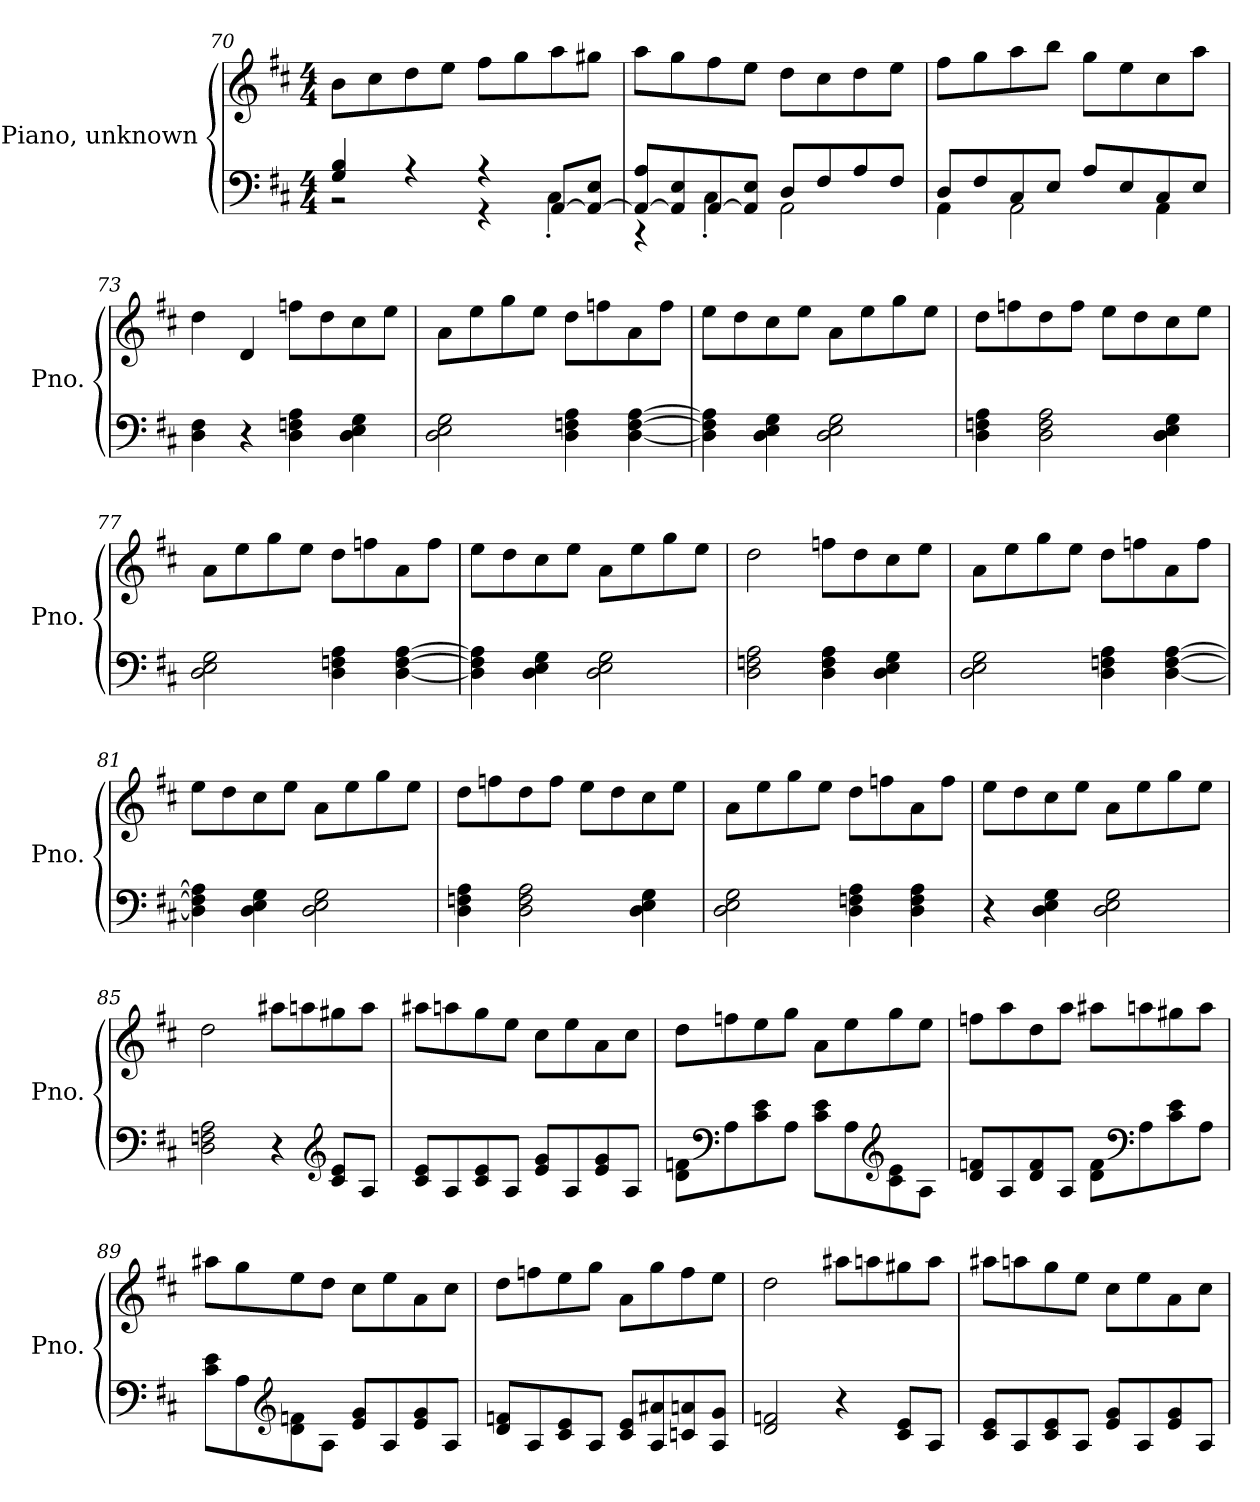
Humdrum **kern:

**kern	**kern
*part1	*part1
*staff2	*staff1
*I"Piano, unknown	*
*I'Pno.	*
*clefF4	*clefG2
*k[f#c#]	*k[f#c#]
*M4/4	*M4/4
=70	=70
*^	*
4G/ 4B/	2r	8b\L
.	.	8cc#\
4r	.	8dd\
.	.	8ee\J
4r	4r	8ff#\L
.	.	8gg\
[8AA/L	4C#'\	8aa\
8AA/_ 8E/J	.	8gg#X\J
!!LO:LB:g=z
=71	=71	=71
8AA/_ 8A/L	4r	8aa\L
8AA/] 8E/	.	8gg\
[8AA/	4C#'\	8ff#\
8AA/] 8E/J	.	8ee\J
8D/L	2AA\	8dd\L
8F#/	.	8cc#\
8A/	.	8dd\
8F#/J	.	8ee\J
=72	=72	=72
8D/L	4AA\	8ff#\L
8F#/	.	8gg\
8C#/	2AA\	8aa\
8E/J	.	8bb\J
8A/L	.	8gg\L
8E/	.	8ee\
8C#/	4AA\	8cc#\
8E/J	.	8aa\J
*v	*v	*
=73	=73
4D\ 4F#\	4dd\
4r	4d/
4D\ 4Fn\ 4A\	8ffn\L
.	8dd\
4D\ 4E\ 4G\	8cc#\
.	8ee\J
=74	=74
2D\ 2E\ 2G\	8a\L
.	8ee\
.	8gg\
.	8ee\J
4D\ 4Fn\ 4A\	8dd\L
.	8ffn\
[4D\ [4F\ [4A\	8a\
.	8ff\J
=75	=75
4D\] 4F\] 4A\]	8ee\L
.	8dd\
4D\ 4E\ 4G\	8cc#\
.	8ee\J
2D\ 2E\ 2G\	8a\L
.	8ee\
.	8gg\
.	8ee\J
!!LO:LB:g=z
=76	=76
4D\ 4Fn\ 4A\	8dd\L
.	8ffn\
2D\ 2F\ 2A\	8dd\
.	8ff\J
.	8ee\L
.	8dd\
4D\ 4E\ 4G\	8cc#\
.	8ee\J
=77	=77
2D\ 2E\ 2G\	8a\L
.	8ee\
.	8gg\
.	8ee\J
4D\ 4Fn\ 4A\	8dd\L
.	8ffn\
[4D\ [4F\ [4A\	8a\
.	8ff\J
=78	=78
4D\] 4F\] 4A\]	8ee\L
.	8dd\
4D\ 4E\ 4G\	8cc#\
.	8ee\J
2D\ 2E\ 2G\	8a\L
.	8ee\
.	8gg\
.	8ee\J
=79	=79
2D\ 2Fn\ 2A\	2dd\
4D\ 4F\ 4A\	8ffn\L
.	8dd\
4D\ 4E\ 4G\	8cc#\
.	8ee\J
=80	=80
2D\ 2E\ 2G\	8a\L
.	8ee\
.	8gg\
.	8ee\J
4D\ 4Fn\ 4A\	8dd\L
.	8ffn\
[4D\ [4F\ [4A\	8a\
.	8ff\J
!!LO:LB:g=z
=81	=81
4D\] 4F\] 4A\]	8ee\L
.	8dd\
4D\ 4E\ 4G\	8cc#\
.	8ee\J
2D\ 2E\ 2G\	8a\L
.	8ee\
.	8gg\
.	8ee\J
=82	=82
4D\ 4Fn\ 4A\	8dd\L
.	8ffn\
2D\ 2F\ 2A\	8dd\
.	8ff\J
.	8ee\L
.	8dd\
4D\ 4E\ 4G\	8cc#\
.	8ee\J
=83	=83
2D\ 2E\ 2G\	8a\L
.	8ee\
.	8gg\
.	8ee\J
4D\ 4Fn\ 4A\	8dd\L
.	8ffn\
4D\ 4F\ 4A\	8a\
.	8ff\J
=84	=84
4r	8ee\L
.	8dd\
4D\ 4E\ 4G\	8cc#\
.	8ee\J
2D\ 2E\ 2G\	8a\L
.	8ee\
.	8gg\
.	8ee\J
=85	=85
2D\ 2Fn\ 2A\	2dd\
4r	8aa#X\L
.	8aan\
*clefG2	*
8c#/ 8e/L	8gg#X\
8A/J	8aa\J
!!LO:PB:g=z
=86	=86
8c#/ 8e/L	8aa#X\L
8A/	8aan\
8c#/ 8e/	8gg\
8A/J	8ee\J
8e/ 8g/L	8cc#\L
8A/	8ee\
8e/ 8g/	8a\
8A/J	8cc#\J
=87	=87
8d\ 8fn\L	8dd\L
*clefF4	*
8A\	8ffn\
8c#\ 8e\	8ee\
8A\J	8gg\J
8c#\ 8e\L	8a\L
8A\	8ee\
*clefG2	*
8c#\ 8e\	8gg\
8A\J	8ee\J
=88	=88
8d/ 8fn/L	8ffn\L
8A/	8aa\
8d/ 8f/	8dd\
8A/J	8aa\J
8d\ 8f\L	8aa#X\L
*clefF4	*
8A\	8aan\
8c#\ 8e\	8gg#X\
8A\J	8aa\J
!!LO:LB:g=z
=89	=89
8c#\ 8e\L	8aa#X\L
8A\	8gg\
*clefG2	*
8d\ 8fn\	8ee\
8A\J	8dd\J
8e/ 8g/L	8cc#\L
8A/	8ee\
8e/ 8g/	8a\
8A/J	8cc#\J
=90	=90
8d/ 8fn/L	8dd\L
8A/	8ffn\
8c#/ 8e/	8ee\
8A/J	8gg\J
8c#/ 8e/L	8a\L
8A/ 8a#X/	8gg\
8cn/ 8an/	8ff\
8A/ 8g/J	8ee\J
=91	=91
2d/ 2fn/	2dd\
4r	8aa#X\L
.	8aan\
8c#/ 8e/L	8gg#X\
8A/J	8aa\J
=92	=92
8c#/ 8e/L	8aa#X\L
8A/	8aan\
8c#/ 8e/	8gg\
8A/J	8ee\J
8e/ 8g/L	8cc#\L
8A/	8ee\
8e/ 8g/	8a\
8A/J	8cc#\J
=	=
*-	*-
